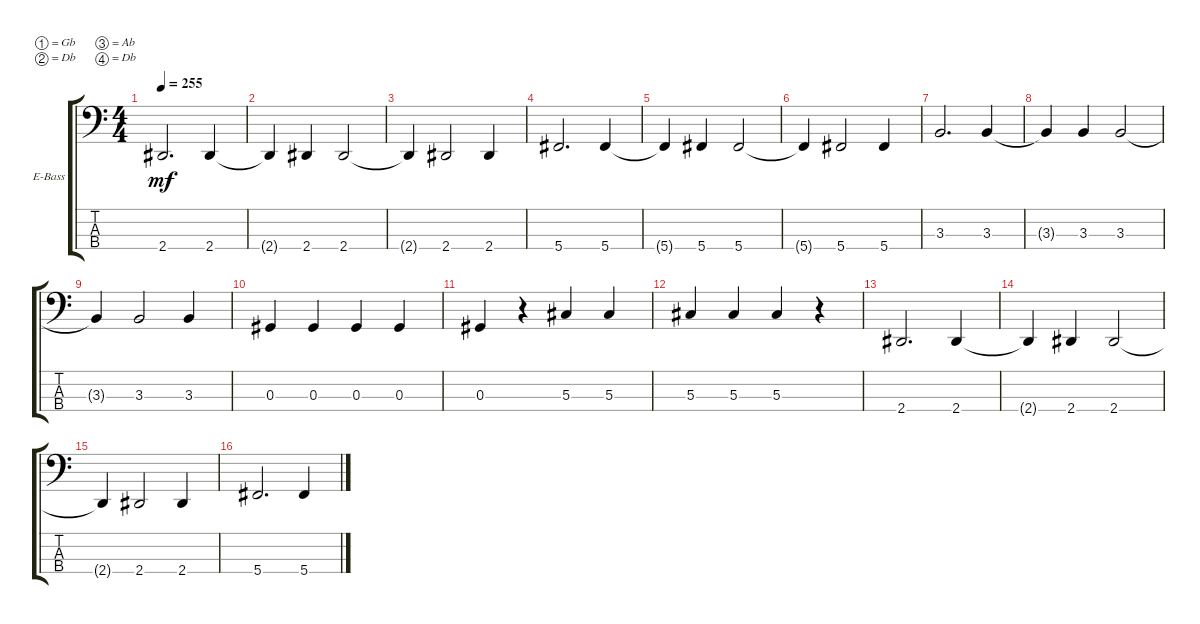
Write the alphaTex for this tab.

\bracketExtendMode groupsimilarinstruments
\firstSystemTrackNameOrientation horizontal
\otherSystemsTrackNameOrientation horizontal
\track ("Bass" "E-Bass") {instrument electricbassfinger}
\staff {score tabs}
\tuning (Gb2 Db2 Ab1 Db1)
\ts (4 4)
\tempo 255
\clef f4
\ks c
2.4.2{d dy mf} 2.4.4 |
2.4{t}.4 2.4.4 2.4.2 |
2.4{t}.4 2.4.2 2.4.4 |
5.4.2{d} 5.4.4 |
5.4{t}.4 5.4.4 5.4.2 |
5.4{t}.4 5.4.2 5.4.4 |
3.3.2{d} 3.3.4 |
3.3{t}.4 3.3.4 3.3.2 |
3.3{t}.4 3.3.2 3.3.4 |
0.3.4 0.3.4 0.3.4 0.3.4 |
0.3.4 r.4 5.3.4 5.3.4 |
5.3.4 5.3.4 5.3.4 r.4 |
2.4.2{d} 2.4.4 |
2.4{t}.4 2.4.4 2.4.2 |
2.4{t}.4 2.4.2 2.4.4 |
5.4.2{d} 5.4.4
